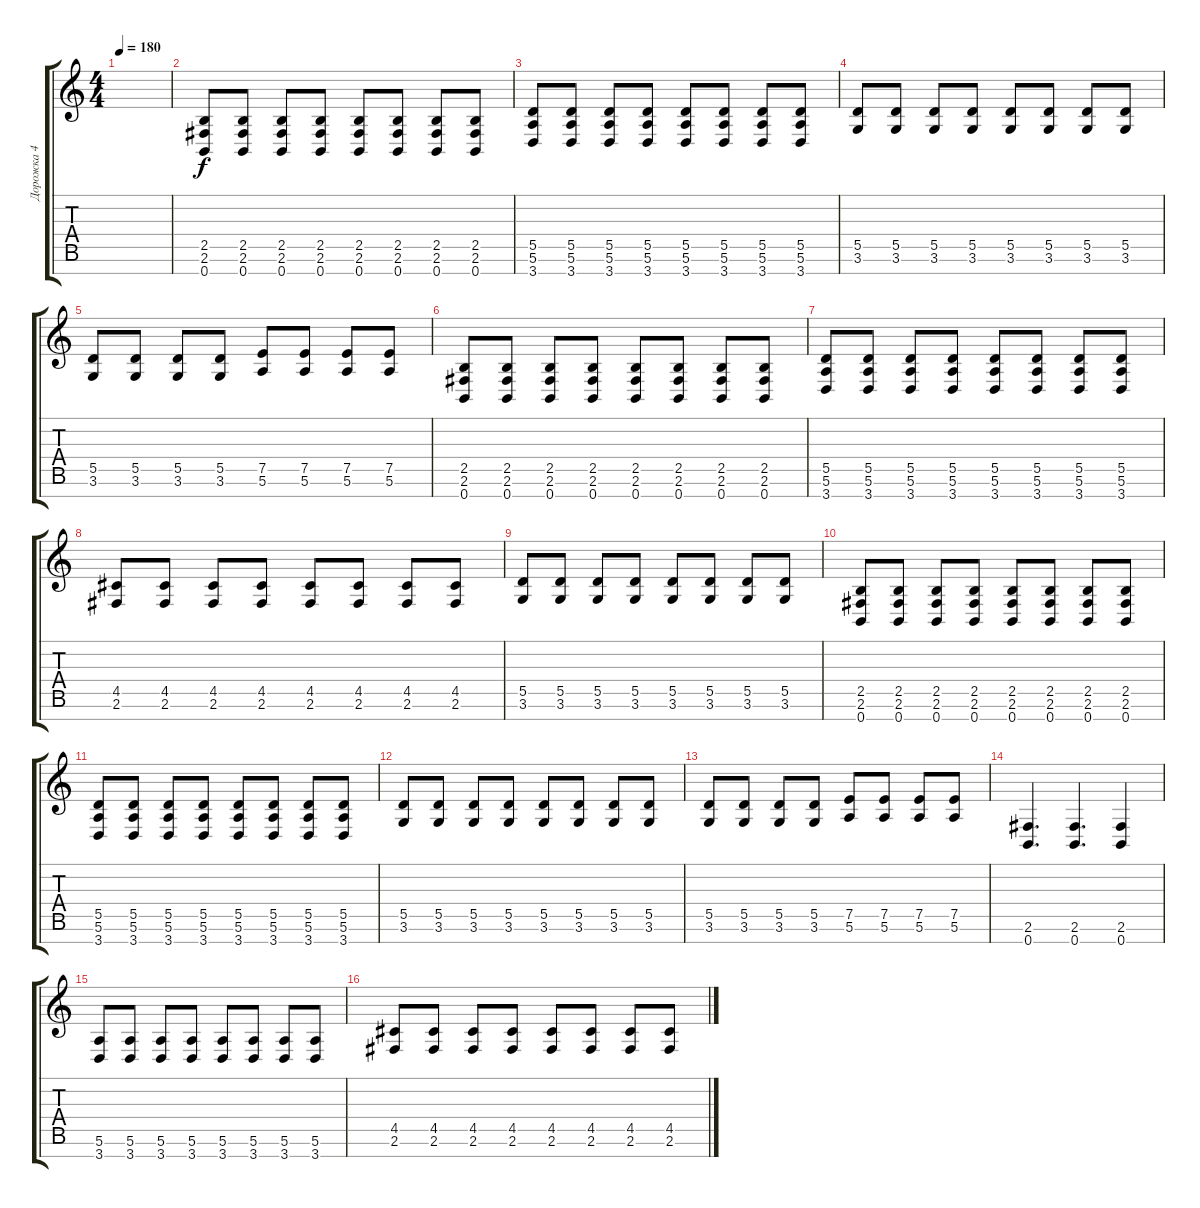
\track ("Дорожка 4" "Дорожка 4") {instrument distortionguitar}
\staff {score tabs}
\tuning (E4 B3 G3 D3 A2 E2 B1) {hide}
\ts (4 4)
\tempo 180
\clef g2
\ks c
|
(2.5 2.6 0.7).8 (2.5 2.6 0.7).8 (2.5 2.6 0.7).8 (2.5 2.6 0.7).8 (2.5 2.6 0.7).8 (2.5 2.6 0.7).8 (2.5 2.6 0.7).8 (2.5 2.6 0.7).8 |
(5.5 5.6 3.7).8 (5.5 5.6 3.7).8 (5.5 5.6 3.7).8 (5.5 5.6 3.7).8 (5.5 5.6 3.7).8 (5.5 5.6 3.7).8 (5.5 5.6 3.7).8 (5.5 5.6 3.7).8 |
(5.5 3.6).8 (5.5 3.6).8 (5.5 3.6).8 (5.5 3.6).8 (5.5 3.6).8 (5.5 3.6).8 (5.5 3.6).8 (5.5 3.6).8 |
(5.5 3.6).8 (5.5 3.6).8 (5.5 3.6).8 (5.5 3.6).8 (7.5 5.6).8 (7.5 5.6).8 (7.5 5.6).8 (7.5 5.6).8 |
(2.5 2.6 0.7).8 (2.5 2.6 0.7).8 (2.5 2.6 0.7).8 (2.5 2.6 0.7).8 (2.5 2.6 0.7).8 (2.5 2.6 0.7).8 (2.5 2.6 0.7).8 (2.5 2.6 0.7).8 |
(5.5 5.6 3.7).8 (5.5 5.6 3.7).8 (5.5 5.6 3.7).8 (5.5 5.6 3.7).8 (5.5 5.6 3.7).8 (5.5 5.6 3.7).8 (5.5 5.6 3.7).8 (5.5 5.6 3.7).8 |
(4.5 2.6).8 (4.5 2.6).8 (4.5 2.6).8 (4.5 2.6).8 (4.5 2.6).8 (4.5 2.6).8 (4.5 2.6).8 (4.5 2.6).8 |
(5.5 3.6).8 (5.5 3.6).8 (5.5 3.6).8 (5.5 3.6).8 (5.5 3.6).8 (5.5 3.6).8 (5.5 3.6).8 (5.5 3.6).8 |
(2.5 2.6 0.7).8 (2.5 2.6 0.7).8 (2.5 2.6 0.7).8 (2.5 2.6 0.7).8 (2.5 2.6 0.7).8 (2.5 2.6 0.7).8 (2.5 2.6 0.7).8 (2.5 2.6 0.7).8 |
(5.5 5.6 3.7).8 (5.5 5.6 3.7).8 (5.5 5.6 3.7).8 (5.5 5.6 3.7).8 (5.5 5.6 3.7).8 (5.5 5.6 3.7).8 (5.5 5.6 3.7).8 (5.5 5.6 3.7).8 |
(5.5 3.6).8 (5.5 3.6).8 (5.5 3.6).8 (5.5 3.6).8 (5.5 3.6).8 (5.5 3.6).8 (5.5 3.6).8 (5.5 3.6).8 |
(5.5 3.6).8 (5.5 3.6).8 (5.5 3.6).8 (5.5 3.6).8 (7.5 5.6).8 (7.5 5.6).8 (7.5 5.6).8 (7.5 5.6).8 |
(2.6 0.7).4{d} (2.6 0.7).4{d} (2.6 0.7).4 |
(5.6 3.7).8 (5.6 3.7).8 (5.6 3.7).8 (5.6 3.7).8 (5.6 3.7).8 (5.6 3.7).8 (5.6 3.7).8 (5.6 3.7).8 |
(4.5 2.6).8 (4.5 2.6).8 (4.5 2.6).8 (4.5 2.6).8 (4.5 2.6).8 (4.5 2.6).8 (4.5 2.6).8 (4.5 2.6).8
